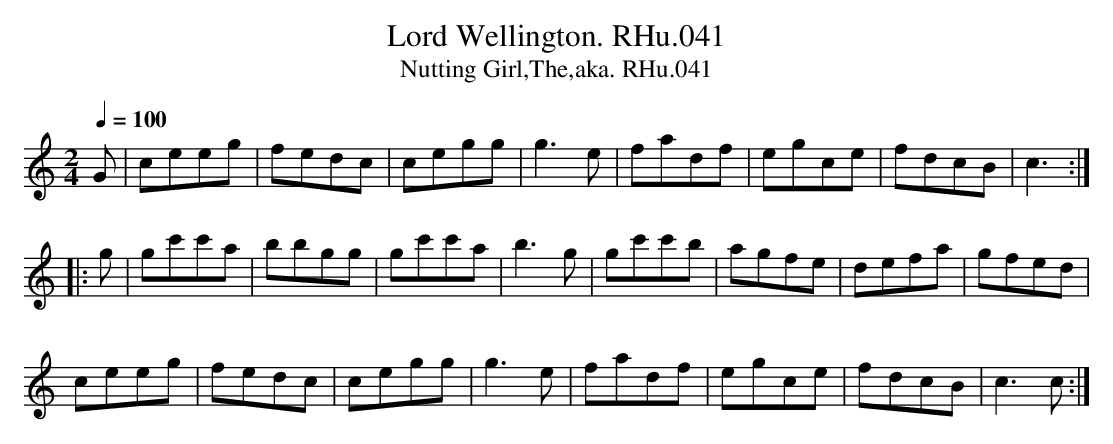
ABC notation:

X:1
T:Lord Wellington. RHu.041
T:Nutting Girl,The,aka. RHu.041
M:2/4
L:1/8
Q:1/4=100
K:C major
G|ceeg|fedc|cegg|g3e|fadf|egce|fdcB|c3::!
g|gc'c'a|bbgg|gc'c'a|b3g|gc'c'b|agfe|defa|gfed|!
ceeg|fedc|cegg|g3e|fadf|egce|fdcB|c3c:|
